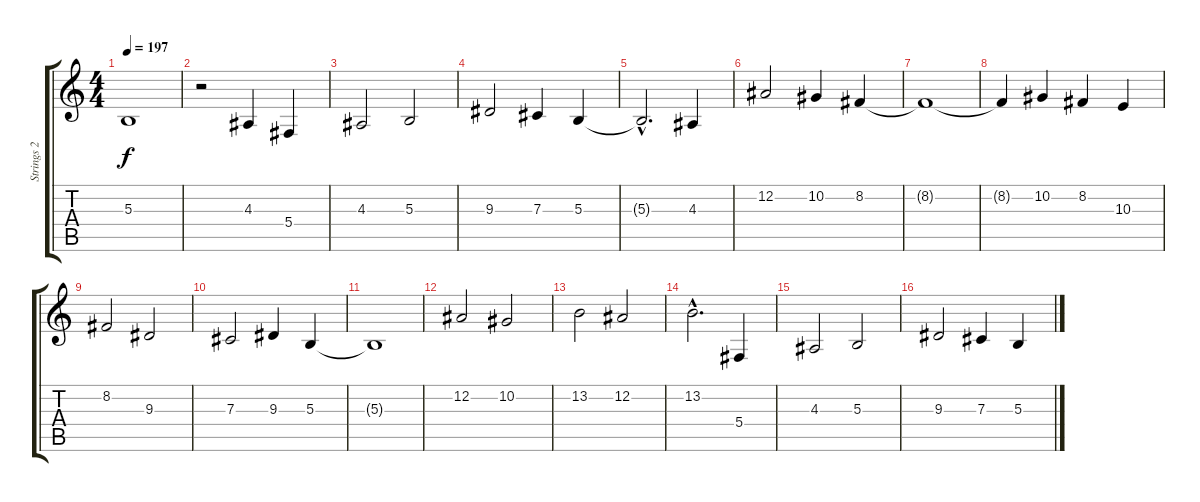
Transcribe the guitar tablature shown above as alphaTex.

\track ("Strings 2" "Strings 2") {instrument stringensemble1}
\staff {score tabs}
\tuning (Eb4 Bb3 Gb3 Db3 Ab2 Eb2) {hide}
\ts (4 4)
\tempo 197
\clef g2
\ks c
5.3{t}.1{dy f} |
r.2 4.3.4 5.4.4 |
4.3.2 5.3.2 |
9.3.2 7.3.4 5.3.4 |
5.3{hac t}.2{d} 4.3.4 |
12.2.2 10.2.4 8.2.4 |
8.2{t}.1 |
8.2{t}.4 10.2.4 8.2.4 10.3.4 |
8.2.2 9.3.2 |
7.3.2 9.3.4 5.3.4 |
5.3{t}.1 |
12.2.2 10.2.2 |
13.2.2 12.2.2 |
13.2{hac}.2{d volume 13} 5.4.4 |
4.3.2 5.3.2 |
9.3.2 7.3.4 5.3.4
